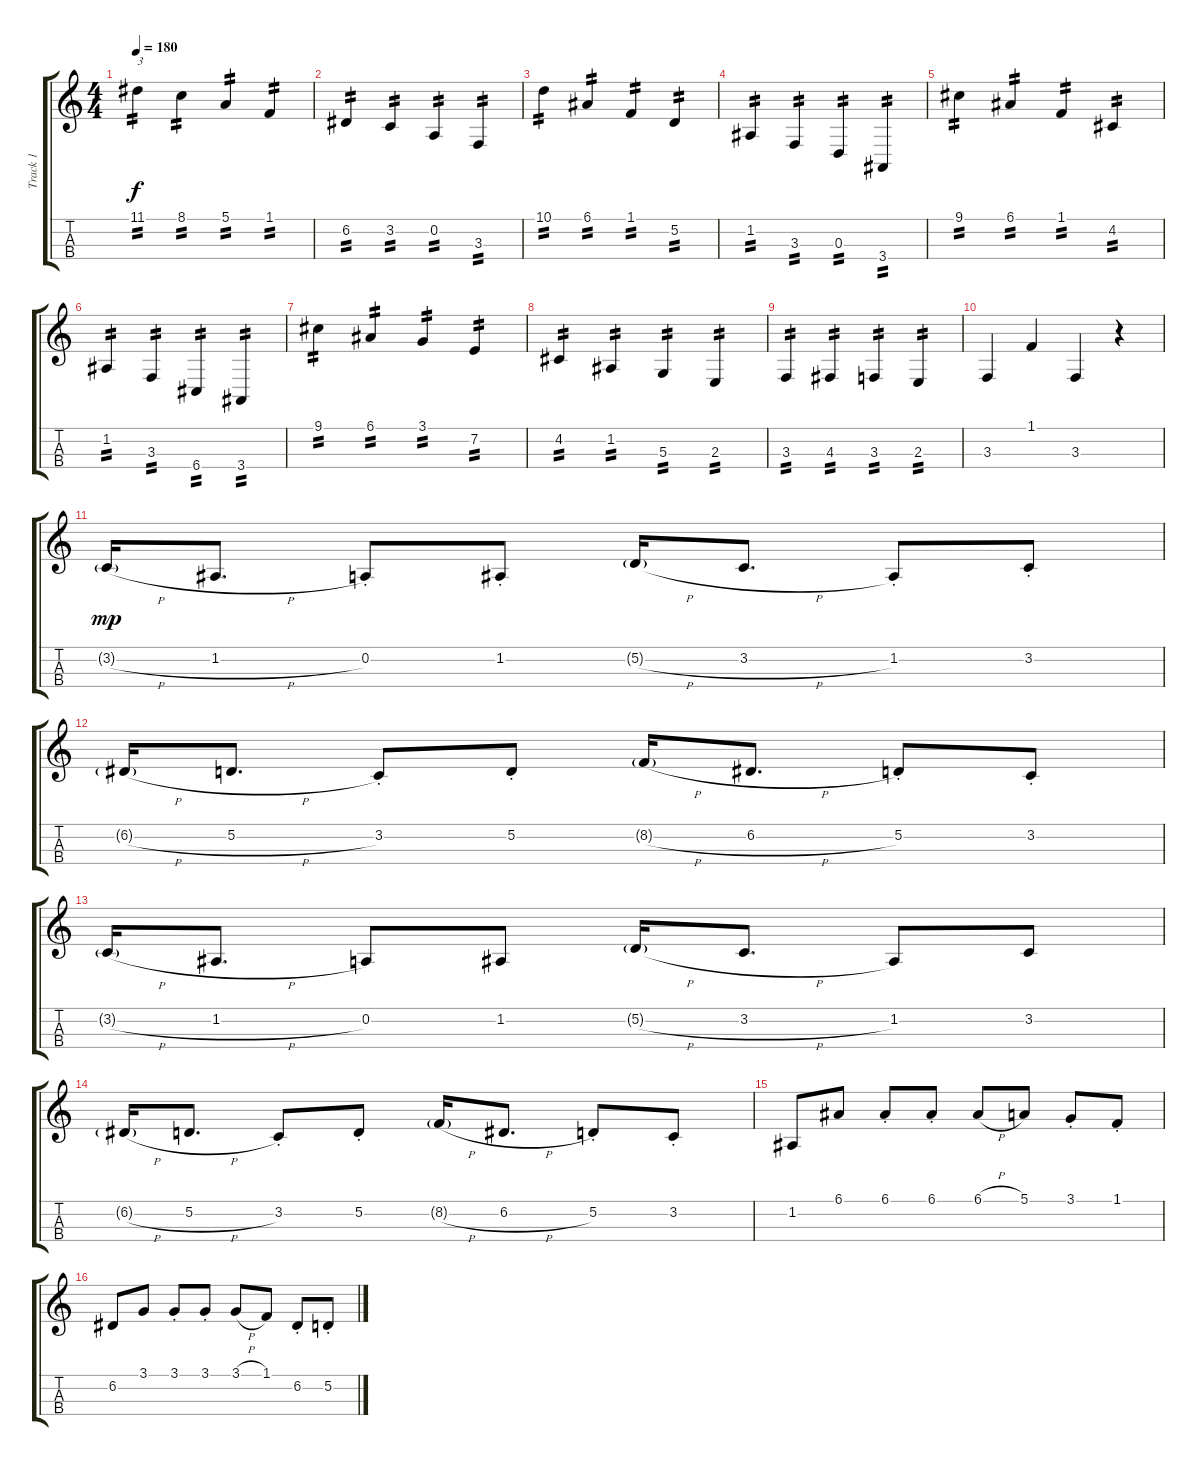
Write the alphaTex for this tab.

\track ("Track 1" "Track 1") {instrument violin}
\staff {score tabs}
\tuning (E4 A3 D3 G2) {hide}
\ts (4 4)
\tempo 180
\clef g2
\ks c
11.1.4{txt "3" tp 2 dy f} 8.1.4{tp 2} 5.1.4{tp 2} 1.1.4{tp 2} |
6.2.4{tp 2} 3.2.4{tp 2} 0.2.4{tp 2} 3.3.4{tp 2} |
10.1.4{tp 2} 6.1.4{tp 2} 1.1.4{tp 2} 5.2.4{tp 2} |
1.2.4{tp 2} 3.3.4{tp 2} 0.3.4{tp 2} 3.4.4{tp 2} |
9.1.4{tp 2} 6.1.4{tp 2} 1.1.4{tp 2} 4.2.4{tp 2} |
1.2.4{tp 2} 3.3.4{tp 2} 6.4.4{tp 2} 3.4.4{tp 2} |
9.1.4{tp 2} 6.1.4{tp 2} 3.1.4{tp 2} 7.2.4{tp 2} |
4.2.4{tp 2} 1.2.4{tp 2} 5.3.4{tp 2} 2.3.4{tp 2} |
3.3.4{tp 2} 4.3.4{tp 2} 3.3.4{tp 2} 2.3.4{tp 2} |
3.3.4 1.1.4 3.3.4 r.4 |
3.2{h g}.16{dy mp} 1.2{h}.8{d} 0.2{st}.8 1.2{st}.8 5.2{h g}.16 3.2{h}.8{d} 1.2{st}.8 3.2{st}.8 |
6.2{h g}.16 5.2{h}.8{d} 3.2{st}.8 5.2{st}.8 8.2{h g}.16 6.2{h}.8{d} 5.2{st}.8 3.2{st}.8 |
3.2{h g}.16 1.2{h}.8{d} 0.2.8 1.2.8 5.2{h g}.16 3.2{h}.8{d} 1.2.8 3.2.8 |
6.2{h g}.16 5.2{h}.8{d} 3.2{st}.8 5.2{st}.8 8.2{h g}.16 6.2{h}.8{d} 5.2{st}.8 3.2{st}.8 |
1.2.8 6.1.8 6.1{st}.8 6.1{st}.8 6.1{h}.8 5.1.8 3.1{st}.8 1.1{st}.8 |
6.2.8 3.1.8 3.1{st}.8 3.1{st}.8 3.1{h}.8 1.1.8 6.2{st}.8 5.2{st}.8
